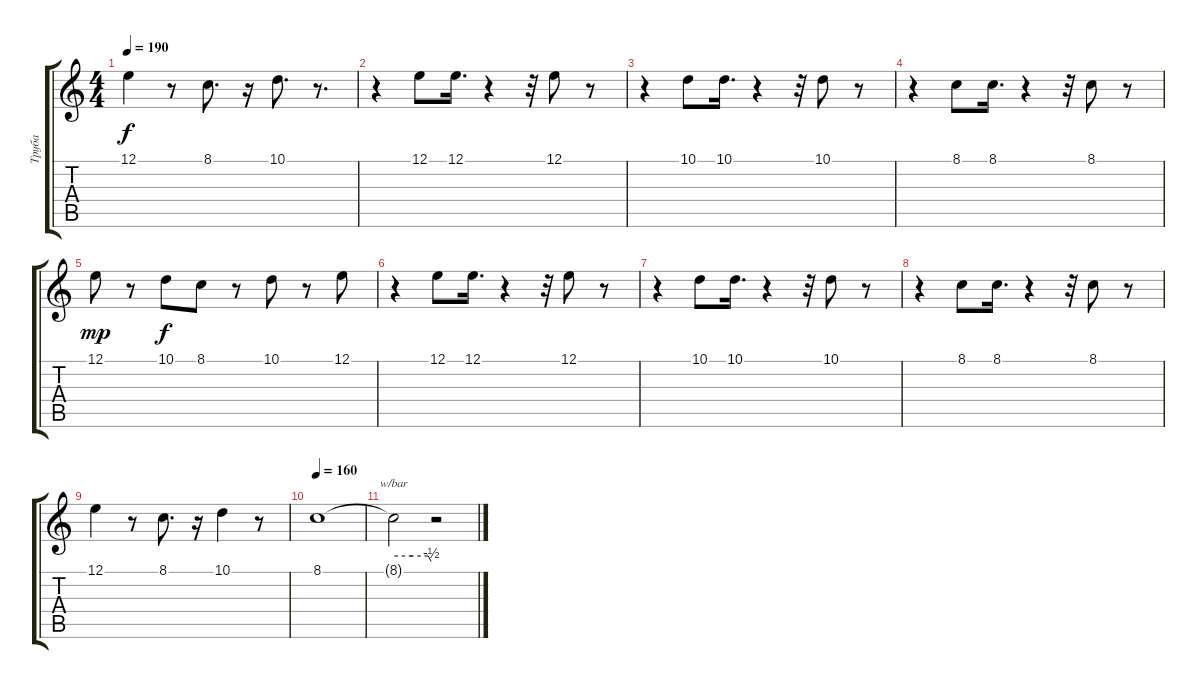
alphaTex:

\track ("Труба" "Труба") {instrument trumpet}
\staff {score tabs}
\tuning (E4 B3 G3 D3 A2 E2) {hide}
\ts (4 4)
\tempo 190
\clef g2
\ks c
12.1.4{dy f} r.8 8.1.8{d} r.16 10.1.8{d} r.8{d} |
r.4 12.1.8 12.1.16{d} r.4 r.32 12.1.8 r.8 |
r.4 10.1.8 10.1.16{d} r.4 r.32 10.1.8 r.8 |
r.4 8.1.8 8.1.16{d} r.4 r.32 8.1.8 r.8 |
12.1.8{dy mp} r.8 10.1.8{dy f} 8.1.8 r.8 10.1.8 r.8 12.1.8 |
r.4 12.1.8 12.1.16{d} r.4 r.32 12.1.8 r.8 |
r.4 10.1.8 10.1.16{d} r.4 r.32 10.1.8 r.8 |
r.4 8.1.8 8.1.16{d} r.4 r.32 8.1.8 r.8 |
12.1.4 r.8 8.1.8{d} r.16 10.1.4 r.8 |
\tempo 160
8.1.1 |
8.1{t}.2{tbe (custom default 0 0 30 0 55 0 60 -2) volume 0} r.2
